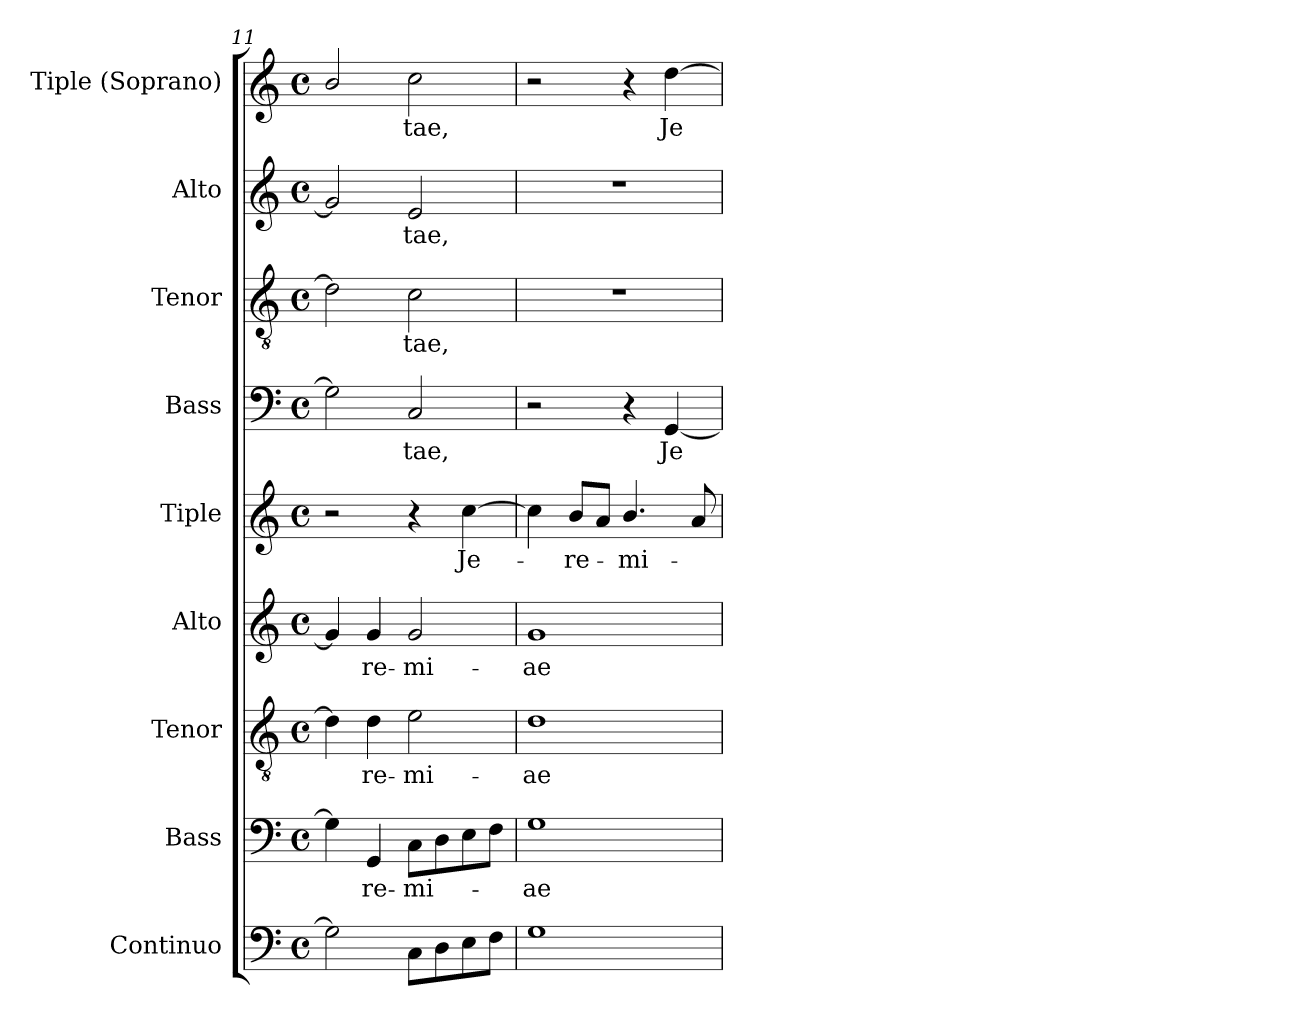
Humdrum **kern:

**kern	**kern	**text	**kern	**text	**kern	**text	**kern	**text	**kern	**text	**kern	**text	**kern	**text	**kern	**text
*part9	*part8	*part8	*part7	*part7	*part6	*part6	*part5	*part5	*part4	*part4	*part3	*part3	*part2	*part2	*part1	*part1
*staff9	*staff8	*staff8	*staff7	*staff7	*staff6	*staff6	*staff5	*staff5	*staff4	*staff4	*staff3	*staff3	*staff2	*staff2	*staff1	*staff1
*I"Continuo	*I"Bass	*	*I"Tenor	*	*I"Alto	*	*I"Tiple	*	*I"Bass	*	*I"Tenor	*	*I"Alto	*	*I"Tiple (Soprano)	*
*I'Cont.	*I'B.	*	*I'T.	*	*I'A.	*	*	*	*I'B.	*	*I'T.	*	*I'A.	*	*I'S.	*
*clefF4	*clefF4	*	*clefGv2	*	*clefG2	*	*clefG2	*	*clefF4	*	*clefGv2	*	*clefG2	*	*clefG2	*
*	*	*	*ITrd7c12	*	*	*	*	*	*	*	*ITrd7c12	*	*	*	*	*
*k[]	*k[]	*	*k[]	*	*k[]	*	*k[]	*	*k[]	*	*k[]	*	*k[]	*	*k[]	*
*C:	*C:	*	*C:	*	*C:	*	*C:	*	*C:	*	*C:	*	*C:	*	*C:	*
*M4/4	*M4/4	*	*M4/4	*	*M4/4	*	*M4/4	*	*M4/4	*	*M4/4	*	*M4/4	*	*M4/4	*
*met(c)	*met(c)	*	*met(c)	*	*met(c)	*	*met(c)	*	*met(c)	*	*met(c)	*	*met(c)	*	*met(c)	*
=11	=11	=11	=11	=11	=11	=11	=11	=11	=11	=11	=11	=11	=11	=11	=11	=11
2Gi\]	4Gi\]	.	4Di\]	.	4gi/]	.	2r	.	2Gi\]	.	2Di\]	.	2gi/]	.	2bi/	.
!	!	!LO:LY:b:color=#000000	!	!	!	!	!	!	!	!	!	!	!	!	!	!
!	!	!	!	!LO:LY:b:color=#000000	!	!	!	!	!	!	!	!	!	!	!	!
!	!	!	!	!	!	!LO:LY:b:color=#000000	!	!	!	!	!	!	!	!	!	!
.	4GGi/	-re-	4Di\	-re-	4gi/	-re-	.	.	.	.	.	.	.	.	.	.
!	!	!LO:LY:b:color=#000000	!	!	!	!	!	!	!	!	!	!	!	!	!	!
!	!	!	!	!LO:LY:b:color=#000000	!	!	!	!	!	!	!	!	!	!	!	!
!	!	!	!	!	!	!LO:LY:b:color=#000000	!	!	!	!	!	!	!	!	!	!
!	!	!	!	!	!	!	!	!	!	!LO:LY:b:color=#000000	!	!	!	!	!	!
!	!	!	!	!	!	!	!	!	!	!	!	!LO:LY:b:color=#000000	!	!	!	!
!	!	!	!	!	!	!	!	!	!	!	!	!	!	!LO:LY:b:color=#000000	!	!
!	!	!	!	!	!	!	!	!	!	!	!	!	!	!	!	!LO:LY:b:color=#000000
8Ci\L	8Ci\L	-mi-	2Ei\	-mi-	2gi/	-mi-	4r	.	2Ci/	-tae,	2Ci\	-tae,	2ei/	-tae,	2cci\	-tae,
8Di\	8Di\	.	.	.	.	.	.	.	.	.	.	.	.	.	.	.
!	!	!	!	!	!	!	!	!LO:LY:b:color=#000000	!	!	!	!	!	!	!	!
8Ei\	8Ei\	.	.	.	.	.	[4cci\	Je-	.	.	.	.	.	.	.	.
8Fi\J	8Fi\J	.	.	.	.	.	.	.	.	.	.	.	.	.	.	.
=12	=12	=12	=12	=12	=12	=12	=12	=12	=12	=12	=12	=12	=12	=12	=12	=12
!	!	!LO:LY:b:color=#000000	!	!	!	!	!	!	!	!	!	!	!	!	!	!
!	!	!	!	!LO:LY:b:color=#000000	!	!	!	!	!	!	!	!	!	!	!	!
!	!	!	!	!	!	!LO:LY:b:color=#000000	!	!	!	!	!	!	!	!	!	!
1Gi	1Gi	-ae	1Di	-ae	1gi	-ae	4cci\]	.	2r	.	1r	.	1r	.	2r	.
!	!	!	!	!	!	!	!	!LO:LY:b:color=#000000	!	!	!	!	!	!	!	!
.	.	.	.	.	.	.	8bi/L	-re-	.	.	.	.	.	.	.	.
.	.	.	.	.	.	.	8ai/J	.	.	.	.	.	.	.	.	.
!	!	!	!	!	!	!	!	!LO:LY:b:color=#000000	!	!	!	!	!	!	!	!
.	.	.	.	.	.	.	4.bi/	-mi-	4r	.	.	.	.	.	4r	.
!	!	!	!	!	!	!	!	!	!	!LO:LY:b:color=#000000	!	!	!	!	!	!
!	!	!	!	!	!	!	!	!	!	!	!	!	!	!	!	!LO:LY:b:color=#000000
.	.	.	.	.	.	.	.	.	[4GGi/	Je-	.	.	.	.	[4ddi\	Je-
.	.	.	.	.	.	.	8ai/	.	.	.	.	.	.	.	.	.
=	=	=	=	=	=	=	=	=	=	=	=	=	=	=	=	=
*-	*-	*-	*-	*-	*-	*-	*-	*-	*-	*-	*-	*-	*-	*-	*-	*-
